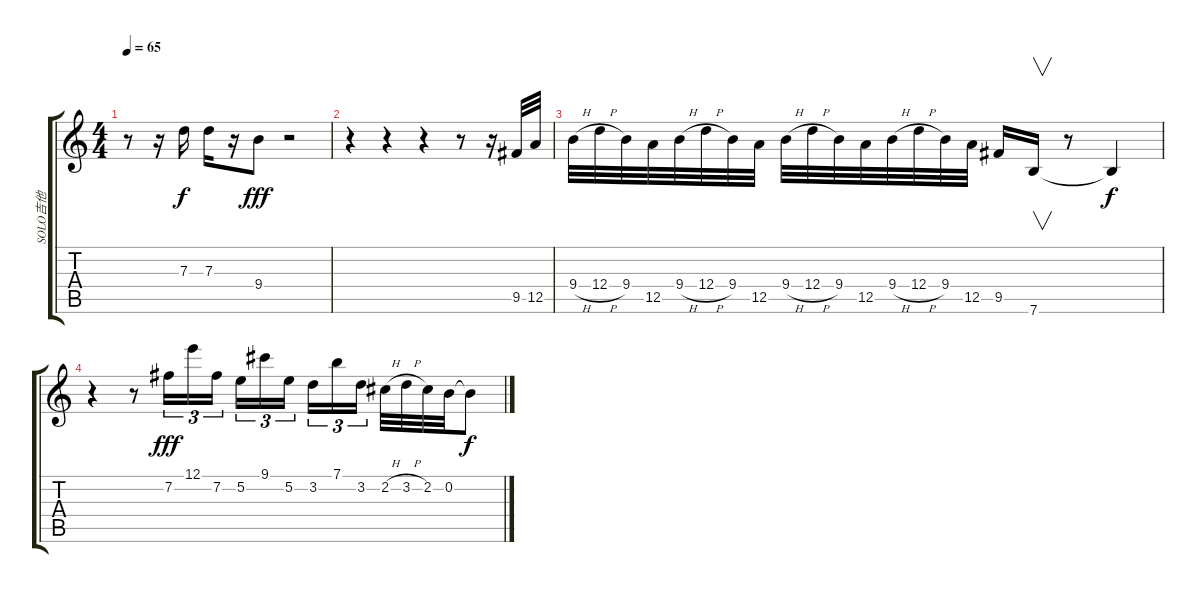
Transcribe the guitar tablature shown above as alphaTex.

\track ("SOLO吉他" "SOLO吉他") {instrument overdrivenguitar}
\staff {score tabs}
\tuning (E4 B3 G3 D3 A2 E2) {hide}
\ts (4 4)
\tempo 65
\clef g2
\ks c
r.8{dy fff} r.16 7.3.16{dy f} 7.3.16 r.16 9.4.8{dy fff} r.2 |
r.4 r.4 r.4 r.8 r.16 9.5.32 12.5.32 |
9.4{h}.32 12.4{h}.32 9.4.32 12.5.32 9.4{h}.32 12.4{h}.32 9.4.32 12.5.32 9.4{h}.32 12.4{h}.32 9.4.32 12.5.32 9.4{h}.32 12.4{h}.32 9.4.32 12.5.32 9.5.16{volume 15} 7.6.16{v} r.8 7.6{t}.4{dy f volume 14} |
r.4{volume 13} r.8{volume 12} 7.2.16{tu (3 2) dy fff} 12.1.16{tu (3 2)} 7.2.16{tu (3 2)} 5.2.16{tu (3 2) volume 11} 9.1.16{tu (3 2)} 5.2.16{tu (3 2)} 3.2.16{tu (3 2)} 7.1.16{tu (3 2)} 3.2.16{tu (3 2)} 2.2{h}.32{volume 10} 3.2{h}.32 2.2.32 0.2.32 0.2{t}.8{dy f}
